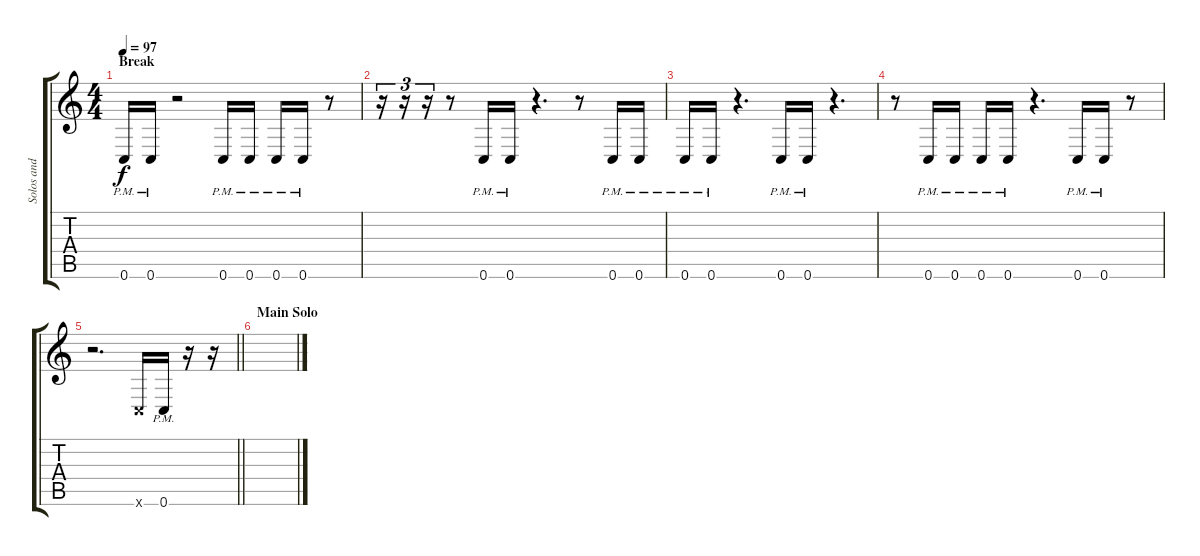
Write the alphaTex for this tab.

\track ("Solos and Background" "Solos and ") {instrument overdrivenguitar}
\staff {score tabs}
\tuning (D4 A3 F3 C3 G2 C2) {hide}
\ts (4 4)
\section ("" "Break")
\tempo 97
\clef g2
\ks c
0.6{pm}.16{dy f volume 16 instrument distortionguitar} 0.6{pm}.16 r.2 0.6{pm}.16 0.6{pm}.16 0.6{pm}.16 0.6{pm}.16 r.8 |
r.16{tu (3 2)} r.16{tu (3 2)} r.16{tu (3 2)} r.8 0.6{pm}.16{volume 16 instrument distortionguitar} 0.6{pm}.16 r.4{d} r.8 0.6{pm}.16 0.6{pm}.16 |
0.6{pm}.16 0.6{pm}.16 r.4{d} 0.6{pm}.16 0.6{pm}.16 r.4{d} |
r.8 0.6{pm}.16 0.6{pm}.16 0.6{pm}.16 0.6{pm}.16 r.4{d} 0.6{pm}.16 0.6{pm}.16 r.8 |
\barLineRight lightlight
r.2{d} 0.6{x}.16 0.6{pm}.16 r.16 r.16 |
\section ("" "Main Solo")
